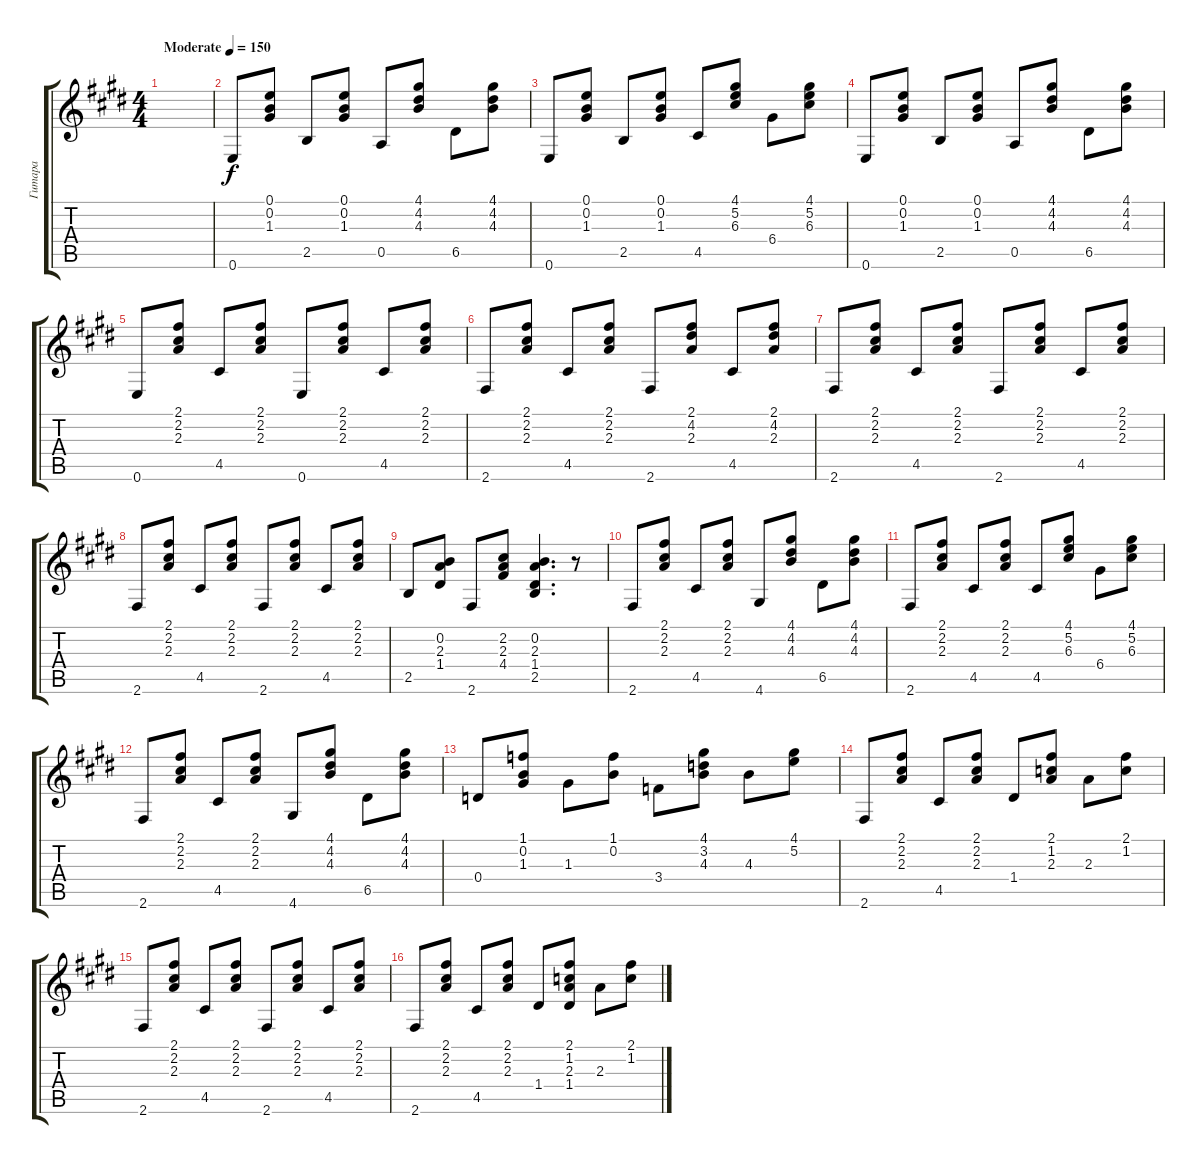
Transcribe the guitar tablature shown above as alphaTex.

\track ("Гитара" "Гитара") {instrument acousticguitarsteel}
\staff {score tabs}
\tuning (E4 B3 G3 D3 A2 E2) {hide}
\ts (4 4)
\tempo (150 "Moderate")
\clef g2
\ks e
|
0.6.8 (0.1 0.2 1.3).8 2.5.8 (0.1 0.2 1.3).8 0.5.8 (4.1 4.2 4.3).8 6.5.8 (4.1 4.2 4.3).8 |
0.6.8 (0.1 0.2 1.3).8 2.5.8 (0.1 0.2 1.3).8 4.5.8 (4.1 5.2 6.3).8 6.4.8 (4.1 5.2 6.3).8 |
0.6.8 (0.1 0.2 1.3).8 2.5.8 (0.1 0.2 1.3).8 0.5.8 (4.1 4.2 4.3).8 6.5.8 (4.1 4.2 4.3).8 |
0.6.8 (2.1 2.2 2.3).8 4.5.8 (2.1 2.2 2.3).8 0.6.8 (2.1 2.2 2.3).8 4.5.8 (2.1 2.2 2.3).8 |
2.6.8 (2.1 2.2 2.3).8 4.5.8 (2.1 2.2 2.3).8 2.6.8 (2.1 4.2 2.3).8 4.5.8 (2.1 4.2 2.3).8 |
2.6.8 (2.1 2.2 2.3).8 4.5.8 (2.1 2.2 2.3).8 2.6.8 (2.1 2.2 2.3).8 4.5.8 (2.1 2.2 2.3).8 |
2.6.8 (2.1 2.2 2.3).8 4.5.8 (2.1 2.2 2.3).8 2.6.8 (2.1 2.2 2.3).8 4.5.8 (2.1 2.2 2.3).8 |
2.5.8 (0.2 2.3 1.4).8 2.6.8 (2.2 2.3 4.4).8 (0.2 2.3 1.4 2.5).4{d} r.8 |
2.6.8 (2.1 2.2 2.3).8 4.5.8 (2.1 2.2 2.3).8 4.6.8 (4.1 4.2 4.3).8 6.5.8 (4.1 4.2 4.3).8 |
2.6.8 (2.1 2.2 2.3).8 4.5.8 (2.1 2.2 2.3).8 4.5.8 (4.1 5.2 6.3).8 6.4.8 (4.1 5.2 6.3).8 |
2.6.8 (2.1 2.2 2.3).8 4.5.8 (2.1 2.2 2.3).8 4.6.8 (4.1 4.2 4.3).8 6.5.8 (4.1 4.2 4.3).8 |
\ks c#minor
0.4.8 (1.1 0.2 1.3).8 1.3.8 (1.1 0.2).8 3.4.8 (4.1 3.2 4.3).8 4.3.8 (4.1 5.2).8 |
2.6.8 (2.1 2.2 2.3).8 4.5.8 (2.1 2.2 2.3).8 1.4.8 (2.1 1.2 2.3).8 2.3.8 (2.1 1.2).8 |
2.6.8 (2.1 2.2 2.3).8 4.5.8 (2.1 2.2 2.3).8 2.6.8 (2.1 2.2 2.3).8 4.5.8 (2.1 2.2 2.3).8 |
2.6.8 (2.1 2.2 2.3).8 4.5.8 (2.1 2.2 2.3).8 1.4.8 (2.1 1.2 2.3 1.4).8 2.3.8 (2.1 1.2).8
